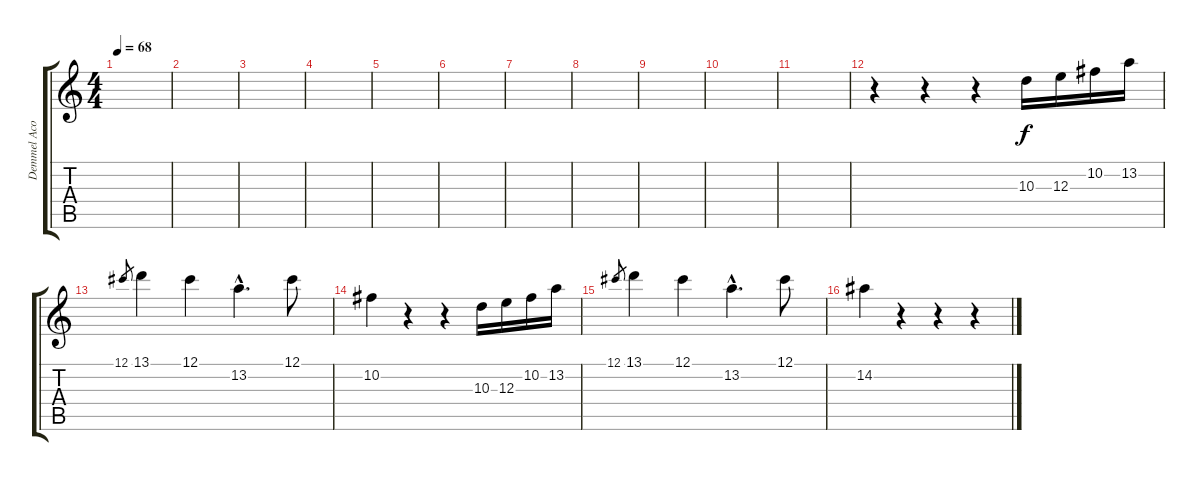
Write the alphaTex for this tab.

\track ("Demmel Acoustic" "Demmel Aco") {instrument acousticguitarsteel}
\staff {score tabs}
\tuning (Db4 Ab3 E3 B2 Gb2 B1) {hide}
\ts (4 4)
\tempo 68
\clef g2
\ks c
|
|
|
|
|
|
|
|
|
|
|
r.4 r.4 r.4 10.3.16{volume 0} 12.3.16 10.2.16 13.2.16 |
12.1.8{gr} 13.1.4 12.1.4 13.2{hac}.4{d} 12.1.8 |
10.2.4 r.4 r.4 10.3.16 12.3.16 10.2.16 13.2.16 |
12.1.8{gr} 13.1.4 12.1.4 13.2{hac}.4{d} 12.1.8 |
14.2.4 r.4 r.4 r.4
